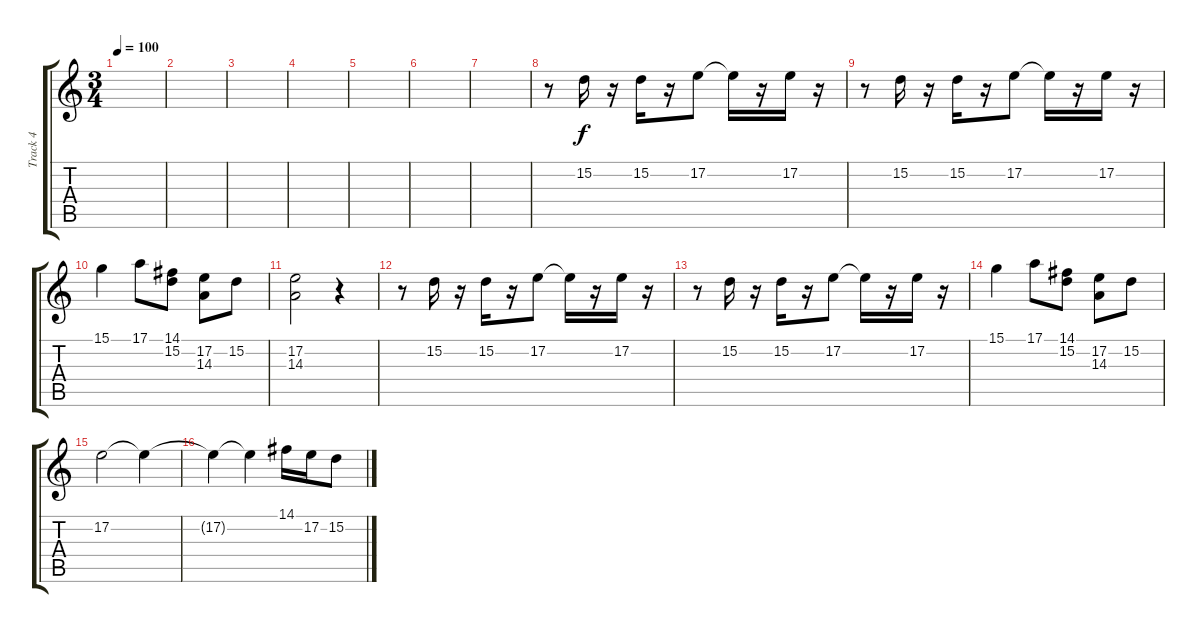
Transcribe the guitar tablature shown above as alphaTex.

\track ("Track 4" "Track 4") {instrument bagpipe}
\staff {score tabs}
\tuning (E4 B3 G3 D3 A2 E2) {hide}
\ts (3 4)
\tempo 100
\clef g2
\ks c
|
|
|
|
|
|
|
r.8 15.2.16 r.16 15.2.16 r.16 17.2.8 17.2{t}.16 r.16 17.2.16 r.16 |
r.8 15.2.16 r.16 15.2.16 r.16 17.2.8 17.2{t}.16 r.16 17.2.16 r.16 |
15.1.4 17.1.8 (14.1 15.2).8 (17.2 14.3).8 15.2.8 |
(17.2 14.3).2 r.4 |
r.8 15.2.16 r.16 15.2.16 r.16 17.2.8 17.2{t}.16 r.16 17.2.16 r.16 |
r.8 15.2.16 r.16 15.2.16 r.16 17.2.8 17.2{t}.16 r.16 17.2.16 r.16 |
15.1.4 17.1.8 (14.1 15.2).8 (17.2 14.3).8 15.2.8 |
17.2.2 17.2{t}.4 |
17.2{t}.4 17.2{t}.4 14.1.16 17.2.16 15.2.8
